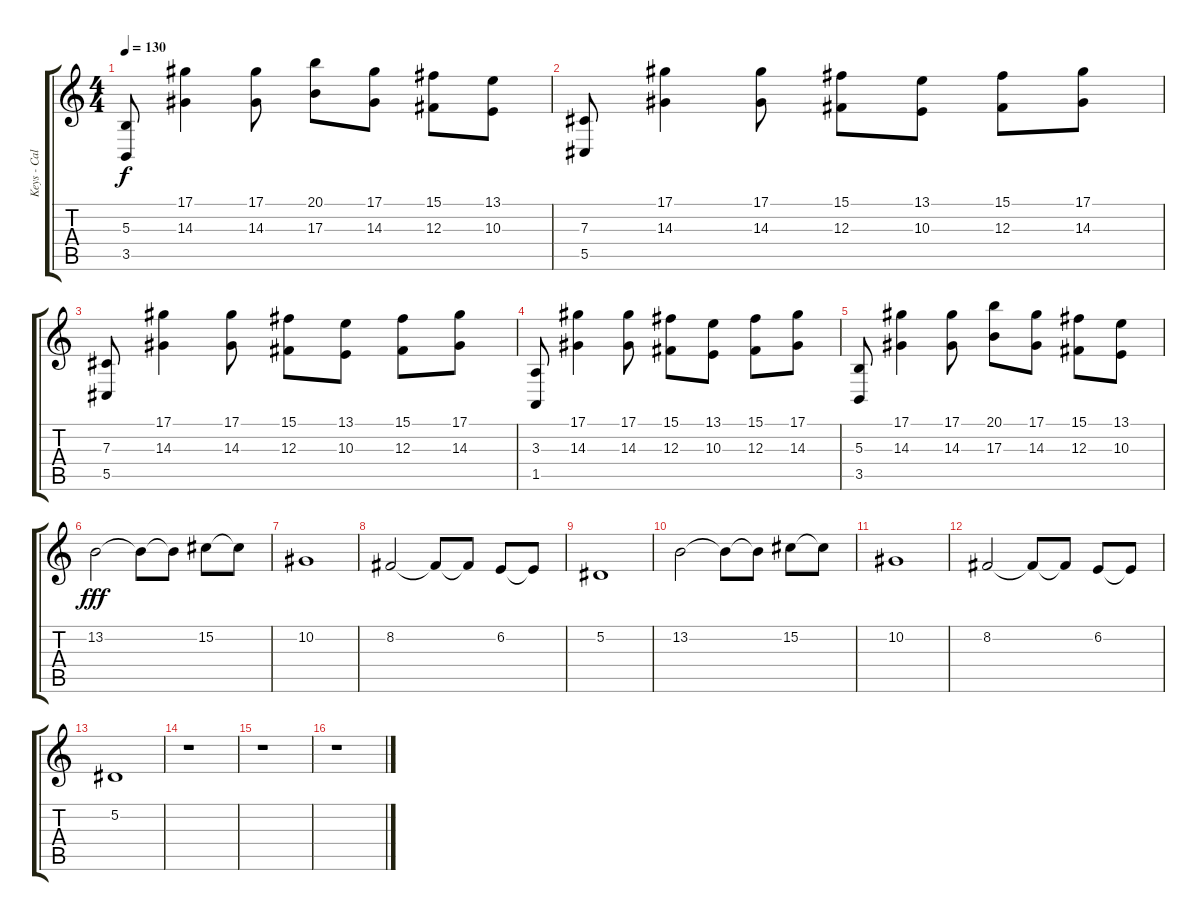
\track ("Keys - Caleb Shomo" "Keys - Cal") {instrument lead2sawtooth}
\staff {score tabs}
\tuning (Eb4 Bb3 Gb3 Db3 Ab2 Db2) {hide}
\ts (4 4)
\tempo 130
\clef g2
\ks c
(5.3 3.5).8{dy f} (17.1 14.3).4 (17.1 14.3).8 (20.1 17.3).8 (17.1 14.3).8 (15.1 12.3).8 (13.1 10.3).8 |
(7.3 5.5).8 (17.1 14.3).4 (17.1 14.3).8 (15.1 12.3).8 (13.1 10.3).8 (15.1 12.3).8 (17.1 14.3).8 |
(7.3 5.5).8 (17.1 14.3).4 (17.1 14.3).8 (15.1 12.3).8 (13.1 10.3).8 (15.1 12.3).8 (17.1 14.3).8 |
(3.3 1.5).8 (17.1 14.3).4 (17.1 14.3).8 (15.1 12.3).8 (13.1 10.3).8 (15.1 12.3).8 (17.1 14.3).8 |
(5.3 3.5).8 (17.1 14.3).4 (17.1 14.3).8 (20.1 17.3).8 (17.1 14.3).8 (15.1 12.3).8 (13.1 10.3).8 |
13.2.2{dy fff} 13.2{t}.8 13.2{t}.8 15.2.8 15.2{t}.8 |
10.2.1 |
8.2.2 8.2{t}.8 8.2{t}.8 6.2.8 6.2{t}.8 |
5.2.1 |
13.2.2 13.2{t}.8 13.2{t}.8 15.2.8 15.2{t}.8 |
10.2.1 |
8.2.2 8.2{t}.8 8.2{t}.8 6.2.8 6.2{t}.8 |
5.2.1 |
r.1 |
r.1 |
r.1
